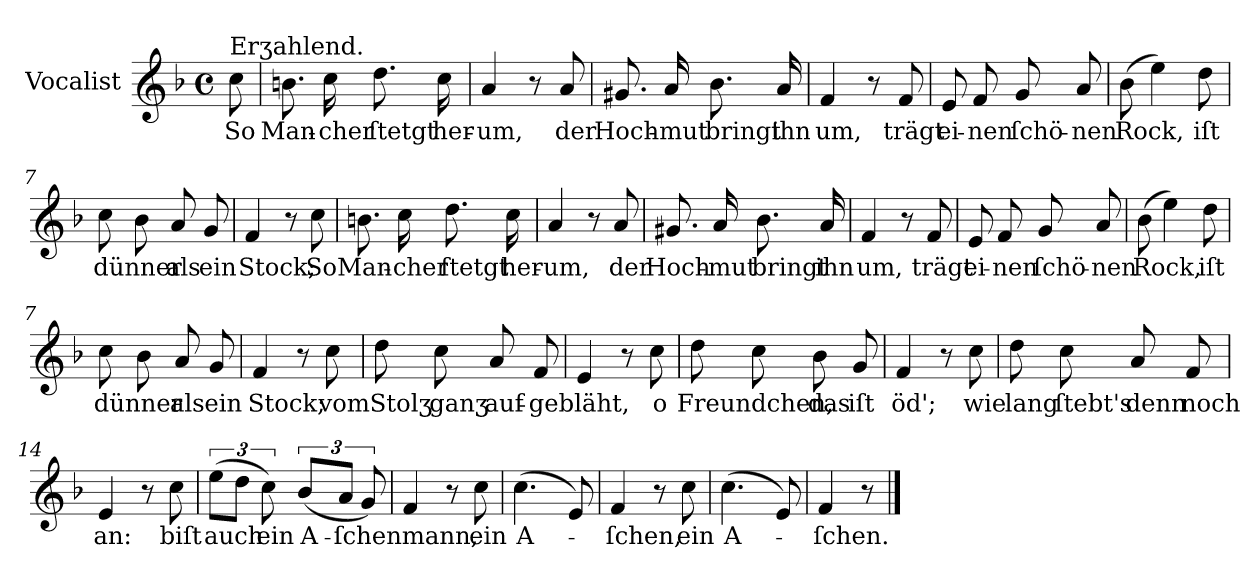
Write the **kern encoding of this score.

**kern	**text
*part1	*part1
*staff1	*staff1
*I"Vocalist	*
*clefG2	*
*k[b-]	*
*F:	*
*M2/4	*
*met(c)	*
=	=
!LO:TX:a:t=Erʒahlend.	!
8cc	So
=1	=1
8.bn	Man-
16cc	-cher
8.dd	ſtetgt
16cc	her-
=2	=2
4a	-um,
8r	.
8a	der
=3	=3
8.g#X	Hoch-
16a	-mut
8.b-	bringt
16a	ihn
=4	=4
4f	um,
8r	.
8f	trägt
=5	=5
8e	ei-
8f	-nen
8g	ſchö-
8a	-nen
=6	=6
(8b-	Rock,
4ee)	.
8dd	iſt
=7	=7
8cc	dünner
8b-	.
8a	als
8g	ein
=8	=8
4f	Stock;
8r	.
8cc	So
=1	=1
8.bn	Man-
16cc	-cher
8.dd	ſtetgt
16cc	her-
=2	=2
4a	-um,
8r	.
8a	der
=3	=3
8.g#X	Hoch-
16a	-mut
8.b-	bringt
16a	ihn
=4	=4
4f	um,
8r	.
8f	trägt
=5	=5
8e	ei-
8f	-nen
8g	ſchö-
8a	-nen
=6	=6
(8b-	Rock,
4ee)	.
8dd	iſt
=7	=7
8cc	dünner
8b-	.
8a	als
8g	ein
=8	=8
4f	Stock;
8r	.
8cc	vom
=9	=9
8dd	Stolʒ
8cc	ganʒ
8a	auf-
8f	-gebläht,
=10	=10
4e	.
8r	.
8cc	o
=11	=11
8dd	Freundchen,
8cc	.
8b-	das
8g	iſt
=12	=12
4f	öd';
8r	.
8cc	wie
=13	=13
8dd	lang
8cc	ſtebt's
8a	denn
8f	noch
=14	=14
4e	an:
8r	.
8cc	biſt
=15	=15
(12eeL	auch
12ddJ	.
12cc)	ein
(>12b-L	A-
12aJ	-ſchenmann,
12g)	.
=16	=16
4f	.
8r	.
8cc	ein
=17	=17
(4.cc	A-
8e)	.
=18	=18
4f	-ſchen,
8r	.
8cc	ein
=19	=19
(4.cc	A-
8e)	.
=20	=20
4f	-ſchen.
8r	.
==	==
*-	*-
